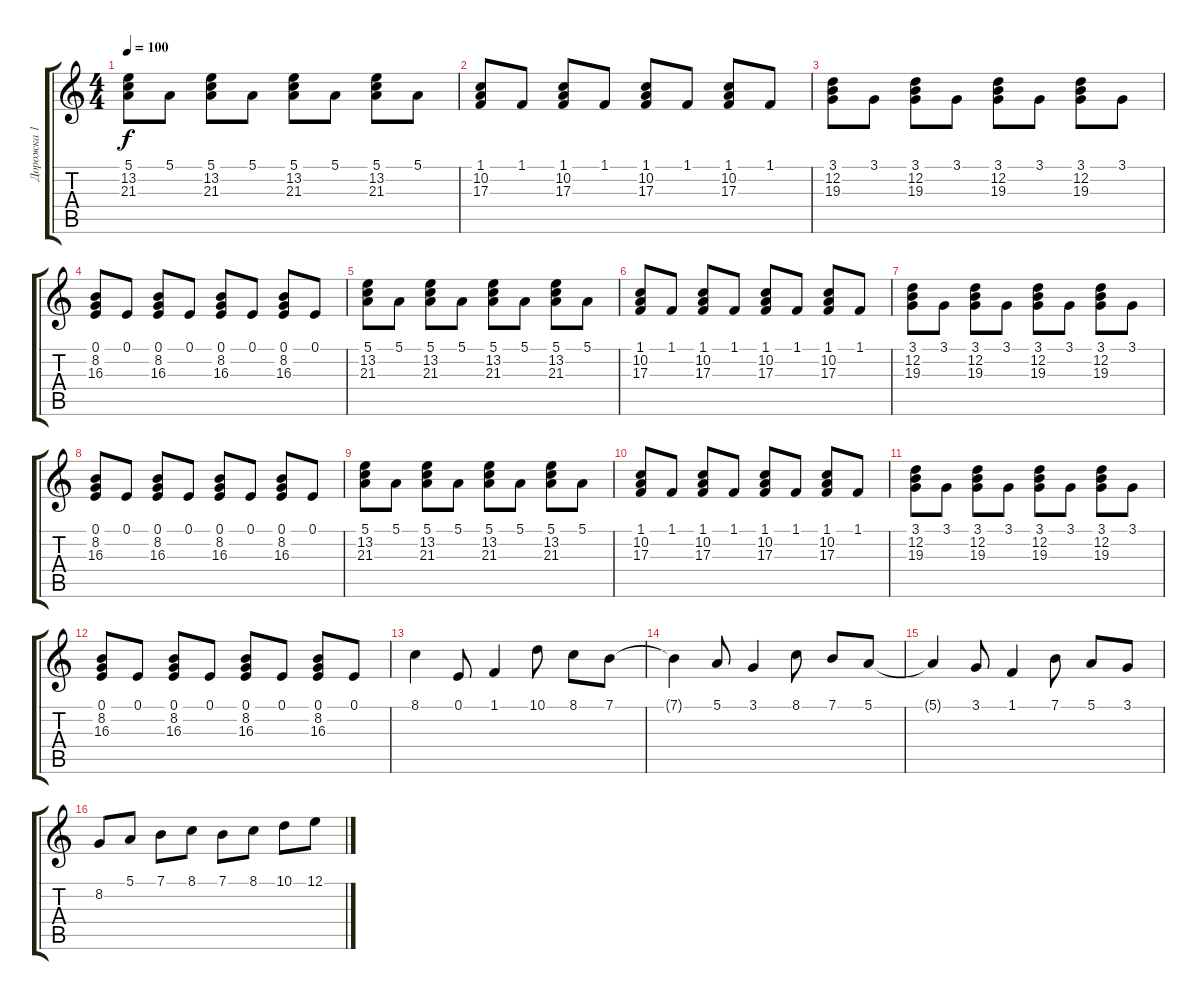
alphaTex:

\track ("Дорожка 1" "Дорожка 1") {instrument electricgrandpiano}
\staff {score tabs}
\tuning (E4 B3 G3 D3 A2 E2) {hide}
\ts (4 4)
\tempo 100
\clef g2
\ks c
(5.1 13.2 21.3).8{dy f} 5.1.8 (5.1 13.2 21.3).8 5.1.8 (5.1 13.2 21.3).8 5.1.8 (5.1 13.2 21.3).8 5.1.8 |
(1.1 10.2 17.3).8 1.1.8 (1.1 10.2 17.3).8 1.1.8 (1.1 10.2 17.3).8 1.1.8 (1.1 10.2 17.3).8 1.1.8 |
(3.1 12.2 19.3).8 3.1.8 (3.1 12.2 19.3).8 3.1.8 (3.1 12.2 19.3).8 3.1.8 (3.1 12.2 19.3).8 3.1.8 |
(0.1 8.2 16.3).8 0.1.8 (0.1 8.2 16.3).8 0.1.8 (0.1 8.2 16.3).8 0.1.8 (0.1 8.2 16.3).8 0.1.8 |
(5.1 13.2 21.3).8 5.1.8 (5.1 13.2 21.3).8 5.1.8 (5.1 13.2 21.3).8 5.1.8 (5.1 13.2 21.3).8 5.1.8 |
(1.1 10.2 17.3).8 1.1.8 (1.1 10.2 17.3).8 1.1.8 (1.1 10.2 17.3).8 1.1.8 (1.1 10.2 17.3).8 1.1.8 |
(3.1 12.2 19.3).8 3.1.8 (3.1 12.2 19.3).8 3.1.8 (3.1 12.2 19.3).8 3.1.8 (3.1 12.2 19.3).8 3.1.8 |
(0.1 8.2 16.3).8 0.1.8 (0.1 8.2 16.3).8 0.1.8 (0.1 8.2 16.3).8 0.1.8 (0.1 8.2 16.3).8 0.1.8 |
(5.1 13.2 21.3).8 5.1.8 (5.1 13.2 21.3).8 5.1.8 (5.1 13.2 21.3).8 5.1.8 (5.1 13.2 21.3).8 5.1.8 |
(1.1 10.2 17.3).8 1.1.8 (1.1 10.2 17.3).8 1.1.8 (1.1 10.2 17.3).8 1.1.8 (1.1 10.2 17.3).8 1.1.8 |
(3.1 12.2 19.3).8 3.1.8 (3.1 12.2 19.3).8 3.1.8 (3.1 12.2 19.3).8 3.1.8 (3.1 12.2 19.3).8 3.1.8 |
(0.1 8.2 16.3).8 0.1.8 (0.1 8.2 16.3).8 0.1.8 (0.1 8.2 16.3).8 0.1.8 (0.1 8.2 16.3).8 0.1.8 |
8.1.4 0.1.8 1.1.4 10.1.8 8.1.8 7.1.8 |
7.1{t}.4 5.1.8 3.1.4 8.1.8 7.1.8 5.1.8 |
5.1{t}.4 3.1.8 1.1.4 7.1.8 5.1.8 3.1.8 |
8.2.8 5.1.8 7.1.8 8.1.8 7.1.8 8.1.8 10.1.8 12.1.8
